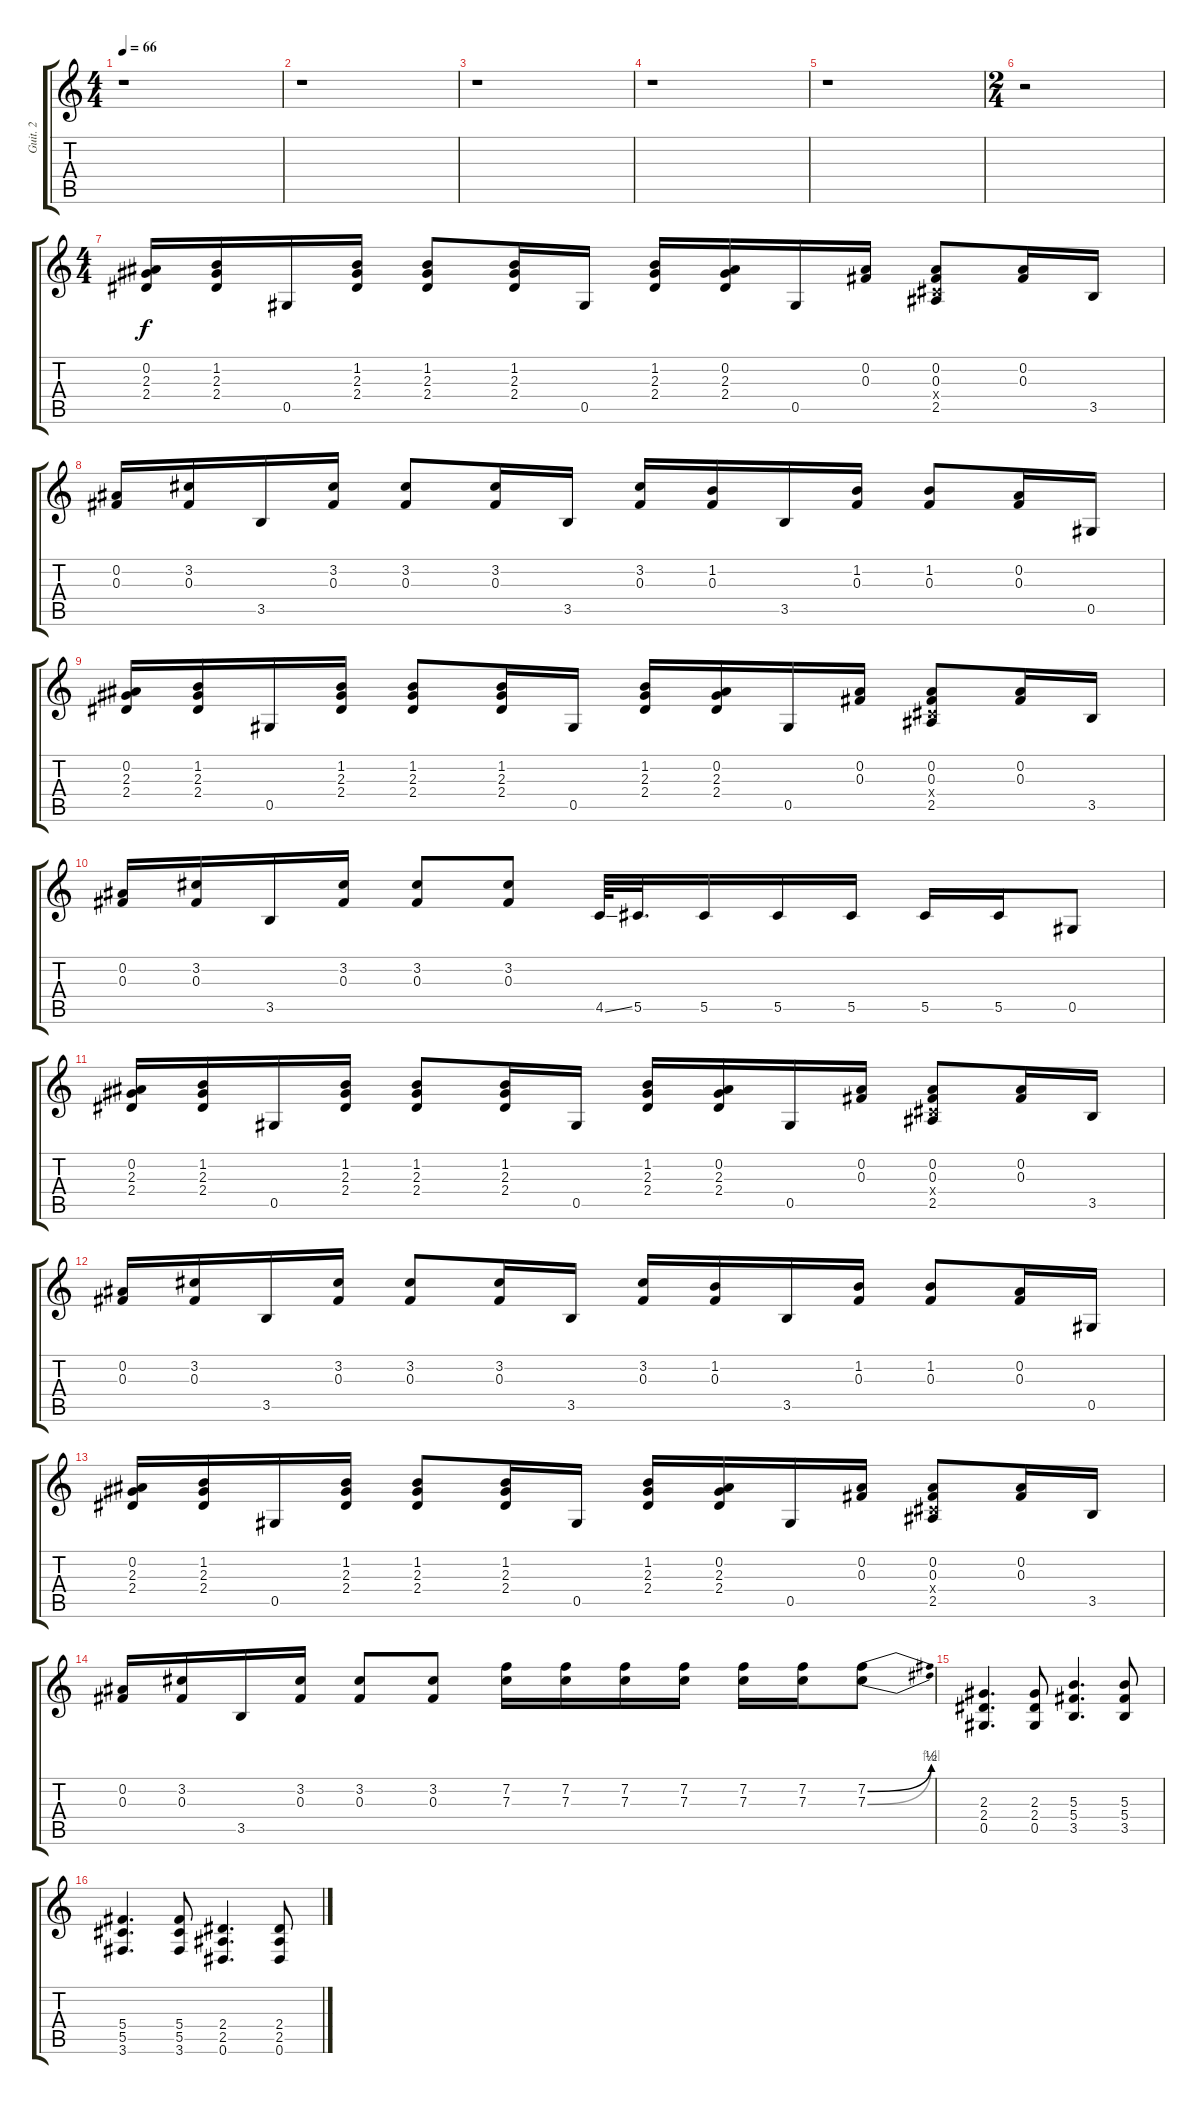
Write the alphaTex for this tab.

\track ("Guit. 2" "Guit. 2") {instrument overdrivenguitar}
\staff {score tabs}
\tuning (Eb4 Bb3 Gb3 Db3 Ab2 Eb2) {hide}
\ts (4 4)
\tempo 66
\clef g2
\ks c
r.1{dy f} |
r.1 |
r.1 |
r.1 |
r.1 |
\ts (2 4)
r.2 |
\ts (4 4)
(0.2 2.3 2.4).16 (1.2 2.3 2.4).16 0.5.16 (1.2 2.3 2.4).16 (1.2 2.3 2.4).8 (1.2 2.3 2.4).16 0.5.16 (1.2 2.3 2.4).16 (0.2 2.3 2.4).16 0.5.16 (0.2 0.3).16 (0.2 0.3 0.4{x} 2.5).8 (0.2 0.3).16 3.5.16 |
(0.2 0.3).16 (3.2 0.3).16 3.5.16 (3.2 0.3).16 (3.2 0.3).8 (3.2 0.3).16 3.5.16 (3.2 0.3).16 (1.2 0.3).16 3.5.16 (1.2 0.3).16 (1.2 0.3).8 (0.2 0.3).16 0.5.16 |
(0.2 2.3 2.4).16 (1.2 2.3 2.4).16 0.5.16 (1.2 2.3 2.4).16 (1.2 2.3 2.4).8 (1.2 2.3 2.4).16 0.5.16 (1.2 2.3 2.4).16 (0.2 2.3 2.4).16 0.5.16 (0.2 0.3).16 (0.2 0.3 0.4{x} 2.5).8 (0.2 0.3).16 3.5.16 |
(0.2 0.3).16 (3.2 0.3).16 3.5.16 (3.2 0.3).16 (3.2 0.3).8 (3.2 0.3).8 4.5{ss}.64 5.5.32{d} 5.5.16 5.5.16 5.5.16 5.5.16 5.5.16 0.5.8 |
(0.2 2.3 2.4).16 (1.2 2.3 2.4).16 0.5.16 (1.2 2.3 2.4).16 (1.2 2.3 2.4).8 (1.2 2.3 2.4).16 0.5.16 (1.2 2.3 2.4).16 (0.2 2.3 2.4).16 0.5.16 (0.2 0.3).16 (0.2 0.3 0.4{x} 2.5).8 (0.2 0.3).16 3.5.16 |
(0.2 0.3).16 (3.2 0.3).16 3.5.16 (3.2 0.3).16 (3.2 0.3).8 (3.2 0.3).16 3.5.16 (3.2 0.3).16 (1.2 0.3).16 3.5.16 (1.2 0.3).16 (1.2 0.3).8 (0.2 0.3).16 0.5.16 |
(0.2 2.3 2.4).16 (1.2 2.3 2.4).16 0.5.16 (1.2 2.3 2.4).16 (1.2 2.3 2.4).8 (1.2 2.3 2.4).16 0.5.16 (1.2 2.3 2.4).16 (0.2 2.3 2.4).16 0.5.16 (0.2 0.3).16 (0.2 0.3 0.4{x} 2.5).8 (0.2 0.3).16 3.5.16 |
(0.2 0.3).16 (3.2 0.3).16 3.5.16 (3.2 0.3).16 (3.2 0.3).8 (3.2 0.3).8 (7.2 7.3).16 (7.2 7.3).16 (7.2 7.3).16 (7.2 7.3).16 (7.2 7.3).16 (7.2 7.3).16 (7.2{be (bend 0 0 60 2)} 7.3{be (bend 0 0 60 4)}).8 |
(2.3 2.4 0.5).4{d} (2.3 2.4 0.5).8 (5.3 5.4 3.5).4{d} (5.3 5.4 3.5).8 |
(5.4 5.5 3.6).4{d} (5.4 5.5 3.6).8 (2.4 2.5 0.6).4{d} (2.4 2.5 0.6).8
